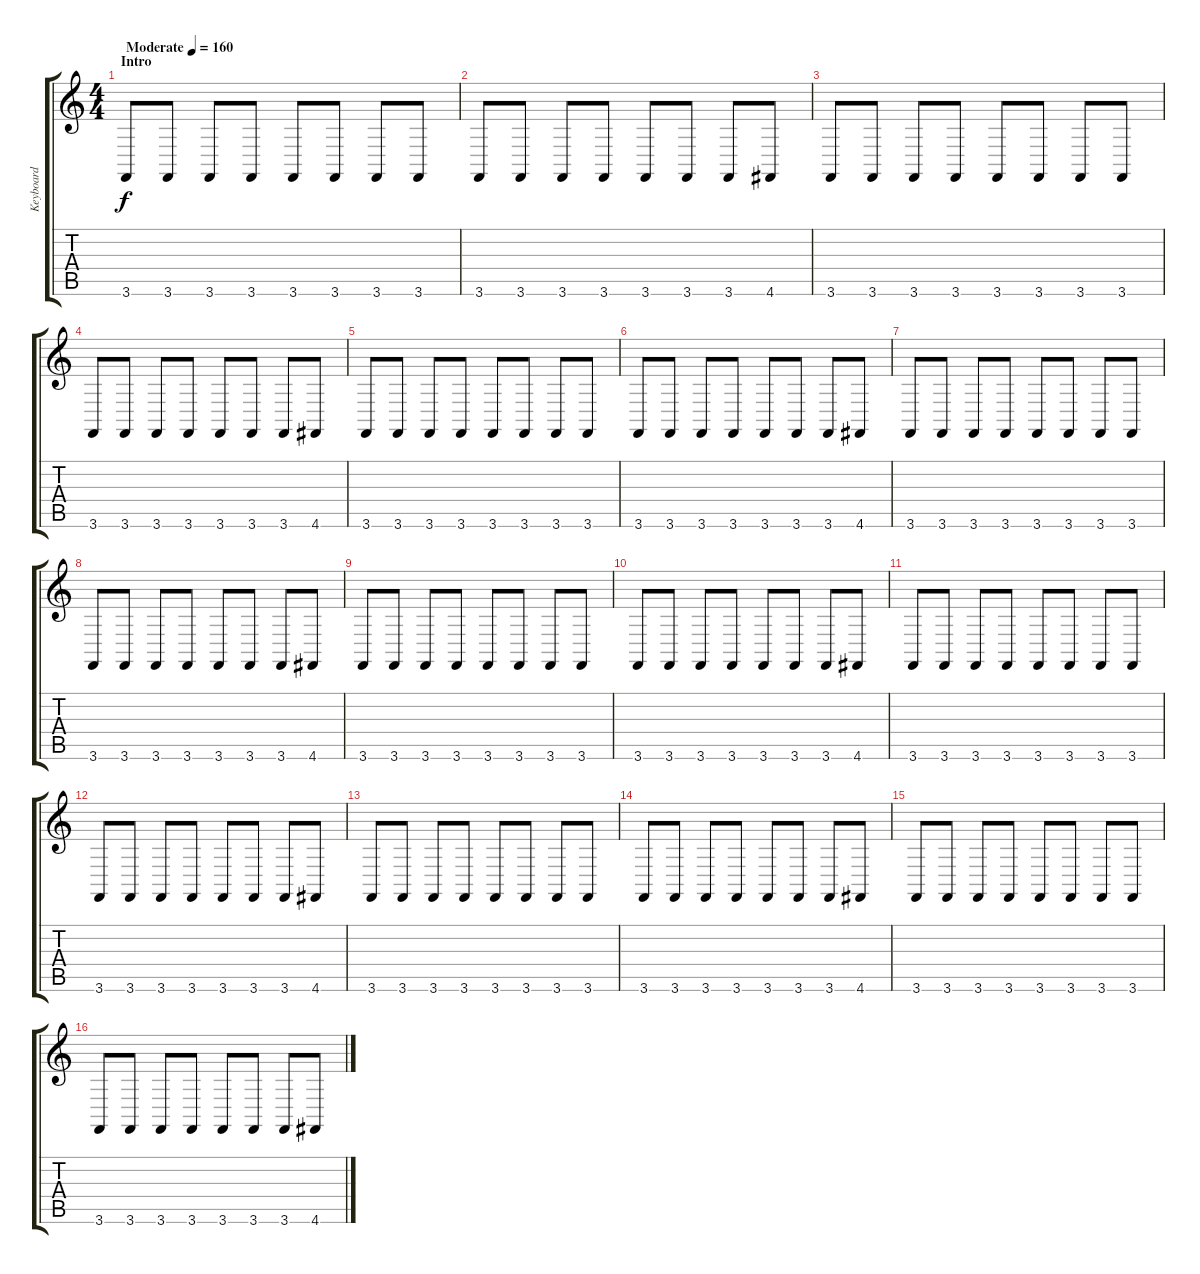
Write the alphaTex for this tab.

\track ("Keyboard" "Keyboard") {instrument lead2sawtooth}
\staff {score tabs}
\tuning (E4 B3 G3 D3 A2 D2) {hide}
\ts (4 4)
\section ("" "Intro")
\tempo (160 "Moderate")
\clef g2
\ks c
3.6.8{dy f instrument lead2sawtooth} 3.6.8 3.6.8 3.6.8 3.6.8 3.6.8 3.6.8 3.6.8 |
3.6.8 3.6.8 3.6.8 3.6.8 3.6.8 3.6.8 3.6.8 4.6.8 |
3.6.8 3.6.8 3.6.8 3.6.8 3.6.8 3.6.8 3.6.8 3.6.8 |
3.6.8 3.6.8 3.6.8 3.6.8 3.6.8 3.6.8 3.6.8 4.6.8 |
3.6.8 3.6.8 3.6.8 3.6.8 3.6.8 3.6.8 3.6.8 3.6.8 |
3.6.8 3.6.8 3.6.8 3.6.8 3.6.8 3.6.8 3.6.8 4.6.8 |
3.6.8 3.6.8 3.6.8 3.6.8 3.6.8 3.6.8 3.6.8 3.6.8 |
3.6.8 3.6.8 3.6.8 3.6.8 3.6.8 3.6.8 3.6.8 4.6.8 |
3.6.8 3.6.8 3.6.8 3.6.8 3.6.8 3.6.8 3.6.8 3.6.8 |
3.6.8 3.6.8 3.6.8 3.6.8 3.6.8 3.6.8 3.6.8 4.6.8 |
3.6.8 3.6.8 3.6.8 3.6.8 3.6.8 3.6.8 3.6.8 3.6.8 |
3.6.8 3.6.8 3.6.8 3.6.8 3.6.8 3.6.8 3.6.8 4.6.8 |
3.6.8 3.6.8 3.6.8 3.6.8 3.6.8 3.6.8 3.6.8 3.6.8 |
3.6.8 3.6.8 3.6.8 3.6.8 3.6.8 3.6.8 3.6.8 4.6.8 |
3.6.8 3.6.8 3.6.8 3.6.8 3.6.8 3.6.8 3.6.8 3.6.8 |
3.6.8 3.6.8 3.6.8 3.6.8 3.6.8 3.6.8 3.6.8 4.6.8
